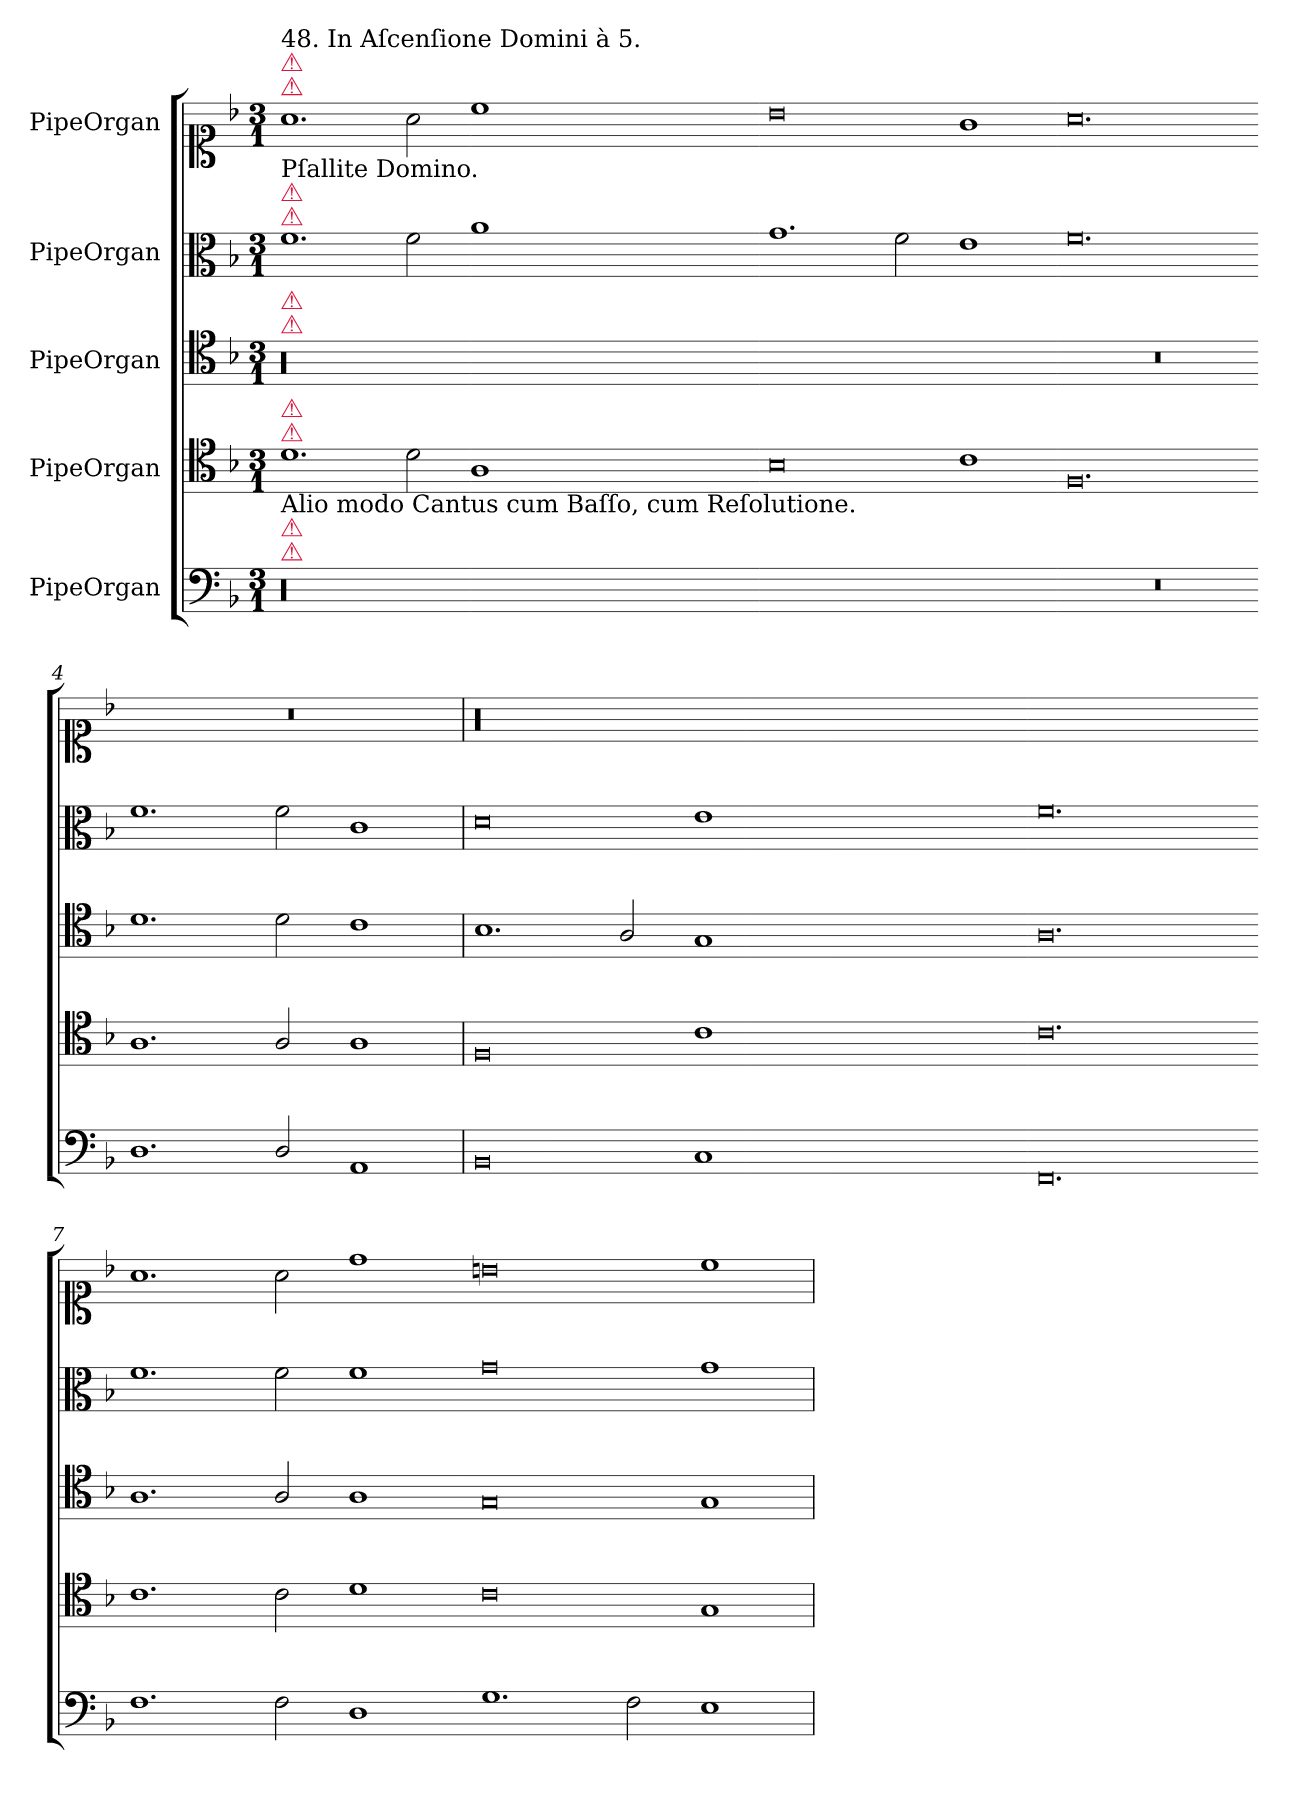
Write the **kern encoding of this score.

**kern	**kern	**kern	**kern	**kern
*part5	*part4	*part3	*part2	*part1
*staff5	*staff4	*staff3	*staff2	*staff1
*I"PipeOrgan	*I"PipeOrgan	*I"PipeOrgan	*I"PipeOrgan	*I"PipeOrgan
*clefF4	*clefC4	*clefC4	*clefC3	*clefC1
*k[b-]	*k[b-]	*k[b-]	*k[b-]	*k[b-]
*M3/1	*M3/1	*M3/1	*M3/1	*M3/1
=1	=1	=1	=1	=1
!	!	!	!	!LO:TX:a:color=crimson:t=⚠
!	!	!	!	!LO:TX:a:color=crimson:t=⚠
!	!	!	!	!LO:TX:a:t=48. In Aſcenſione Domini à 5.
!	!	!	!LO:TX:a:color=crimson:t=⚠	!
!	!	!	!LO:TX:a:color=crimson:t=⚠	!
!	!	!	!LO:TX:a:t=Pſallite Domino.	!
!	!	!LO:TX:a:color=crimson:t=⚠	!	!
!	!	!LO:TX:a:color=crimson:t=⚠	!	!
!	!LO:TX:a:color=crimson:t=⚠	!	!	!
!	!LO:TX:a:color=crimson:t=⚠	!	!	!
!LO:TX:a:color=crimson:t=⚠	!	!	!	!
!LO:TX:a:color=crimson:t=⚠	!	!	!	!
!LO:TX:a:t=Alio modo Cantus cum Baſſo, cum Reſolutione.	!	!	!	!
00.r	1.d	00.r	1.f	1.a
.	2d\	.	2f\	2a\
.	1A	.	1a	1cc
.	0.ryy	.	0.ryy	0.ryy
=2-	=2-	=2-	=2-	=2-
0.ryy	0B-	0.ryy	1.g	0b-
.	.	.	2f\	.
.	1c	.	1e	1g
=3-	=3-	=3-	=3-	=3-
0.r	0.F	0.r	0.f	0.a
=4-	=4-	=4-	=4-	=4-
1.D	1.A	1.d	1.f	0.r
2D/	2A/	2d\	2f\	.
1AA	1A	1c	1c	.
=5	=5	=5	=5	=5
0BB-	0F	1.B-	0d	00.r
.	.	2A/	.	.
1C	1c	1G	1e	.
0.ryy	0.ryy	0.ryy	0.ryy	.
=6-	=6-	=6-	=6-	=6-
0.FF	0.c	0.A	0.f	0.ryy
=7-	=7-	=7-	=7-	=7-
1.F	1.c	1.A	1.f	1.a
2F\	2c\	2A/	2f\	2a\
1D	1d	1A	1f	1dd
=8-	=8-	=8-	=8-	=8-
1.G	0c	0G	0g	0bn
2F\	.	.	.	.
1E	1G	1G	1g	1cc
=	=	=	=	=
*-	*-	*-	*-	*-
